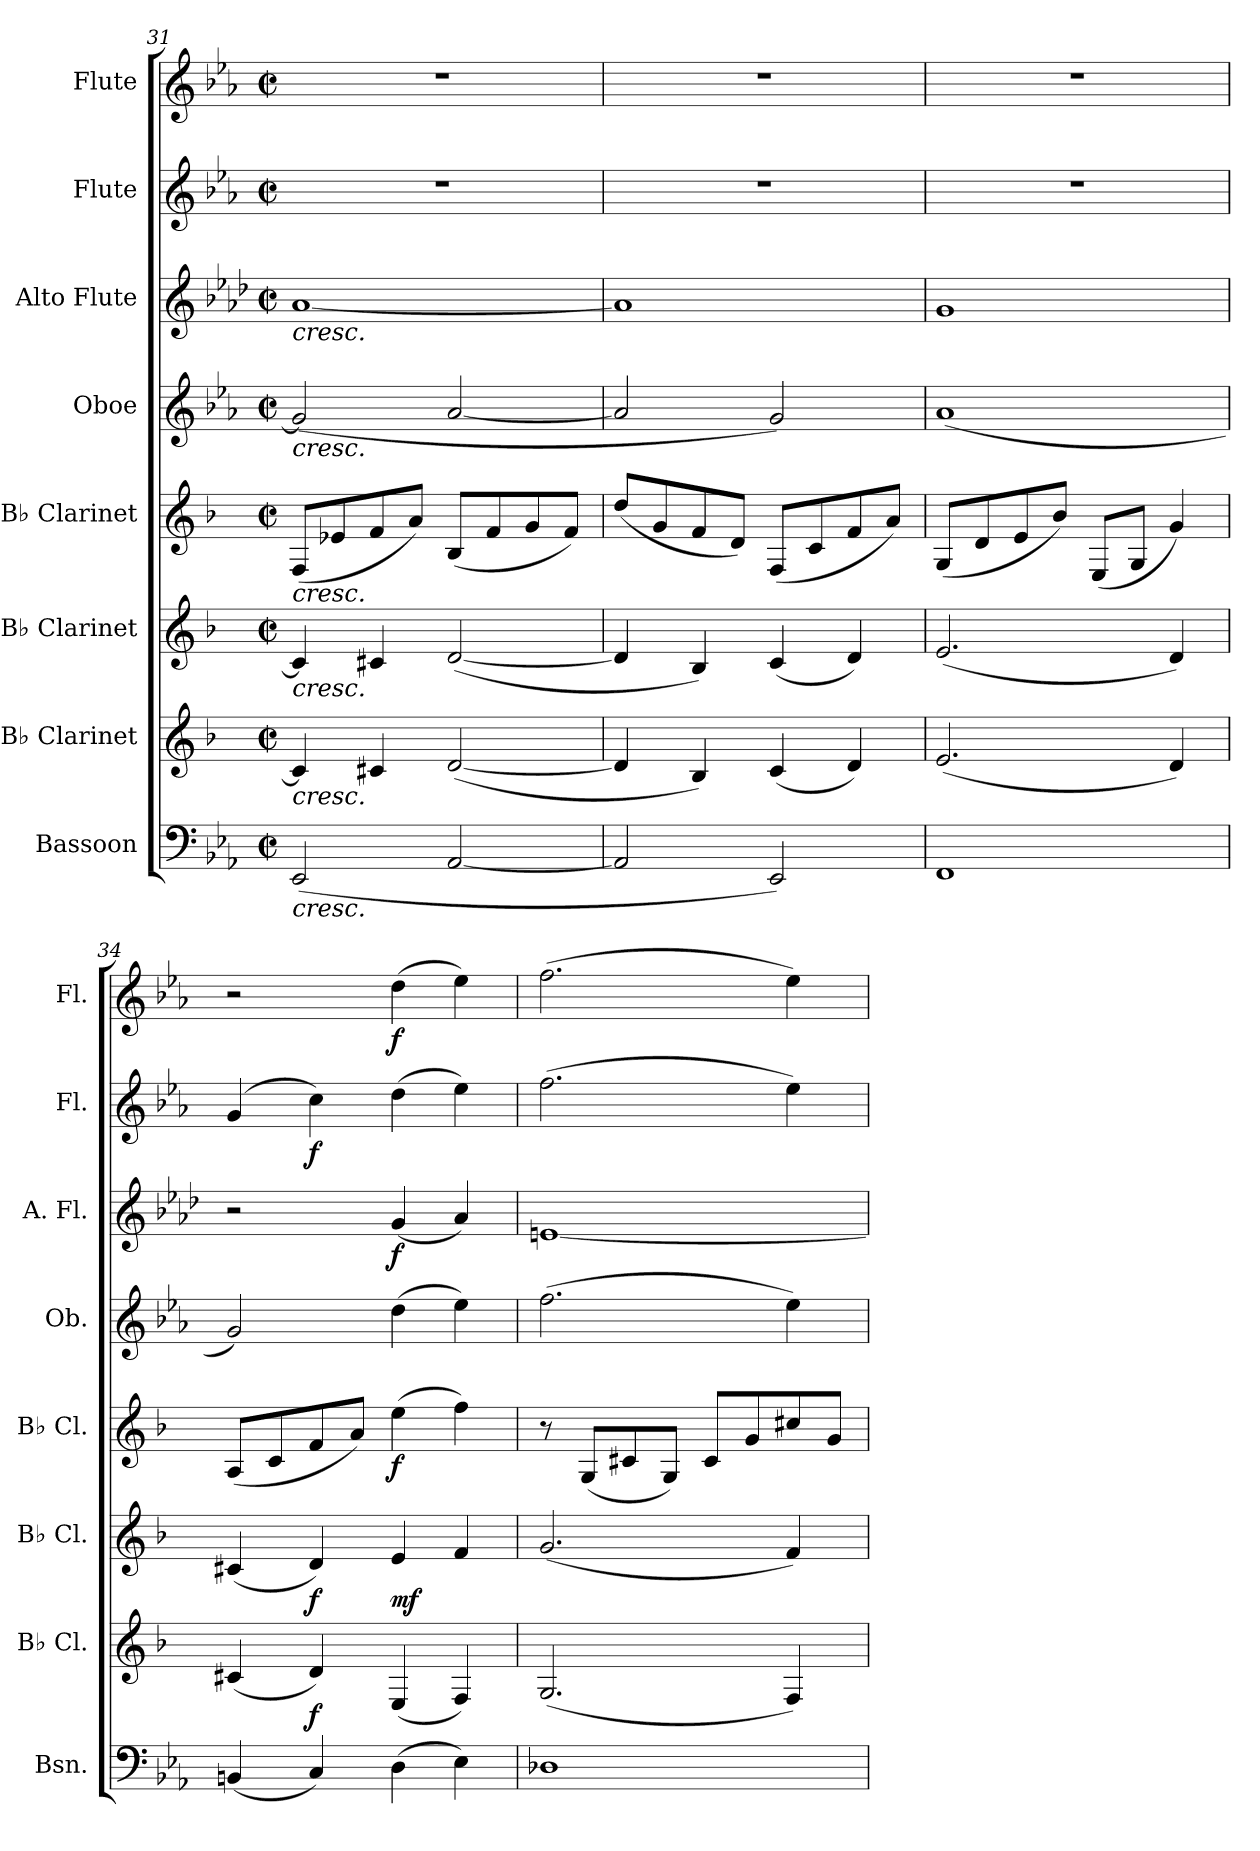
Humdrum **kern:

**kern	**dynam	**kern	**kern	**dynam	**kern	**dynam	**kern	**dynam	**kern	**dynam	**kern	**dynam	**kern	**dynam
*part8	*part8	*part7	*part6	*part6	*part5	*part5	*part4	*part4	*part3	*part3	*part2	*part2	*part1	*part1
*staff8	*staff8	*staff7	*staff6	*staff6	*staff5	*staff5	*staff4	*staff4	*staff3	*staff3	*staff2	*staff2	*staff1	*staff1
*I"Bassoon	*	*I"B♭ Clarinet	*I"B♭ Clarinet	*	*I"B♭ Clarinet	*	*I"Oboe	*	*I"Alto Flute	*	*I"Flute	*	*I"Flute	*
*I'Bsn.	*	*I'B♭ Cl.	*I'B♭ Cl.	*	*I'B♭ Cl.	*	*I'Ob.	*	*I'A. Fl.	*	*I'Fl.	*	*I'Fl.	*
*clefF4	*	*clefG2	*clefG2	*	*clefG2	*	*clefG2	*	*clefG2	*	*clefG2	*	*clefG2	*
*	*	*ITrd1c2	*ITrd1c2	*	*ITrd1c2	*	*	*	*ITrd3c5	*	*	*	*	*
*k[b-e-a-]	*	*k[b-e-a-]	*k[b-e-a-]	*	*k[b-e-a-]	*	*k[b-e-a-]	*	*k[b-e-a-]	*	*k[b-e-a-]	*	*k[b-e-a-]	*
*M2/2	*	*M2/2	*M2/2	*	*M2/2	*	*M2/2	*	*M2/2	*	*M2/2	*	*M2/2	*
*met(c|)	*	*met(c|)	*met(c|)	*	*met(c|)	*	*met(c|)	*	*met(c|)	*	*met(c|)	*	*met(c|)	*
=31	=31	=31	=31	=31	=31	=31	=31	=31	=31	=31	=31	=31	=31	=31
!	!	!	!	!	!	!	!	!	!LO:TX:b:i:t=cresc.	!	!	!	!	!
!	!	!	!	!	!	!	!LO:TX:b:i:t=cresc.	!	!	!	!	!	!	!
!	!	!	!	!	!LO:TX:b:i:t=cresc.	!	!	!	!	!	!	!	!	!
!	!	!	!LO:TX:b:i:t=cresc.	!	!	!	!	!	!	!	!	!	!	!
!	!	!LO:TX:b:i:t=cresc.	!	!	!	!	!	!	!	!	!	!	!	!
!LO:TX:b:i:t=cresc.	!	!	!	!	!	!	!	!	!	!	!	!	!	!
(>2EE-/	.	4B-/]	4B-/]	.	(<8E-/L	.	(>2g/]	.	[1e-	.	1r	.	1r	.
.	.	.	.	.	8d-X/	.	.	.	.	.	.	.	.	.
.	.	4Bn/	4Bn/	.	8e-/	.	.	.	.	.	.	.	.	.
.	.	.	.	.	8g/J)	.	.	.	.	.	.	.	.	.
[2AA-/	.	(<[2c/	(<[2c/	.	(<8A-/L	.	[2a-/	.	.	.	.	.	.	.
.	.	.	.	.	8e-/	.	.	.	.	.	.	.	.	.
.	.	.	.	.	8f/	.	.	.	.	.	.	.	.	.
.	.	.	.	.	8e-/J)	.	.	.	.	.	.	.	.	.
=32	=32	=32	=32	=32	=32	=32	=32	=32	=32	=32	=32	=32	=32	=32
2AA-/]	.	4c/]	4c/]	.	(<8cc/L	.	2a-/]	.	1e-]	.	1r	.	1r	.
.	.	.	.	.	8f/	.	.	.	.	.	.	.	.	.
.	.	4A-/)	4A-/)	.	8e-/	.	.	.	.	.	.	.	.	.
.	.	.	.	.	8c/J)	.	.	.	.	.	.	.	.	.
2EE-/)	.	(<4B-/	(<4B-/	.	(<8E-/L	.	2g/)	.	.	.	.	.	.	.
.	.	.	.	.	8B-/	.	.	.	.	.	.	.	.	.
.	.	4c/)	4c/)	.	8e-/	.	.	.	.	.	.	.	.	.
.	.	.	.	.	8g/J)	.	.	.	.	.	.	.	.	.
!!LO:PB:g=z
=33	=33	=33	=33	=33	=33	=33	=33	=33	=33	=33	=33	=33	=33	=33
1FF	.	(<2.d/	(<2.d/	.	(<8F/L	.	(<1a-	.	1d	.	1r	.	1r	.
.	.	.	.	.	8c/	.	.	.	.	.	.	.	.	.
.	.	.	.	.	8d/	.	.	.	.	.	.	.	.	.
.	.	.	.	.	8a-/J)	.	.	.	.	.	.	.	.	.
.	.	.	.	.	(<8D/L	.	.	.	.	.	.	.	.	.
.	.	.	.	.	8F/J	.	.	.	.	.	.	.	.	.
.	.	4c/)	4c/)	.	4f/)	.	.	.	.	.	.	.	.	.
=34	=34	=34	=34	=34	=34	=34	=34	=34	=34	=34	=34	=34	=34	=34
(<4BBn/	.	(<4Bn/	(<4Bn/	.	(<8G/L	.	2g/)	.	2r	.	(>4g/	.	2r	.
.	.	.	.	.	8B-/	.	.	.	.	.	.	.	.	.
!	!LO:DY:a	!	!	!LO:DY:b	!	!	!	!	!	!	!	!LO:DY:b	!	!
4C/)	f	4c/)	4c/)	f	8e-/	.	.	.	.	.	4cc\)	f	.	.
.	.	.	.	.	8g/J)	.	.	.	.	.	.	.	.	.
!	!LO:DY:b	!	!	!	!	!	!	!	!	!	!	!	!	!
!	!LO:DY:n=1:b	!	!	!LO:DY:b	!	!LO:DY:b	!	!LO:DY:b	!	!	!	!	!	!
!	!	!	!	!	!	!	!	!LO:DY:n=1:b	!	!LO:DY:b	!	!LO:DY:b	!	!
!	!	!	!	!	!	!	!	!	!	!	!	!LO:DY:n=1:b	!	!LO:DY:b
(>4D\	mf f	(<4D/	4d/	mf	(>4dd\	f	(>4dd\	mf f	(<4d/	f	(>4dd\	mf mf	(>4dd\	f
4E-\)	.	4E-/)	4e-/	.	4ee-\)	.	4ee-\)	.	4e-/)	.	4ee-\)	.	4ee-\)	.
=35	=35	=35	=35	=35	=35	=35	=35	=35	=35	=35	=35	=35	=35	=35
1D-X	.	(<2.F/	(<2.f/	.	8r	.	(>2.ff\	.	[1Bn	.	(>2.ff\	.	(>2.ff\	.
.	.	.	.	.	(<8F/L	.	.	.	.	.	.	.	.	.
.	.	.	.	.	8Bn/	.	.	.	.	.	.	.	.	.
.	.	.	.	.	8F/J)	.	.	.	.	.	.	.	.	.
.	.	.	.	.	8B/L	.	.	.	.	.	.	.	.	.
.	.	.	.	.	8f/	.	.	.	.	.	.	.	.	.
.	.	4E-/)	4e-/)	.	8bn/	.	4ee-\)	.	.	.	4ee-\)	.	4ee-\)	.
.	.	.	.	.	8f/J	.	.	.	.	.	.	.	.	.
=	=	=	=	=	=	=	=	=	=	=	=	=	=	=
*-	*-	*-	*-	*-	*-	*-	*-	*-	*-	*-	*-	*-	*-	*-
